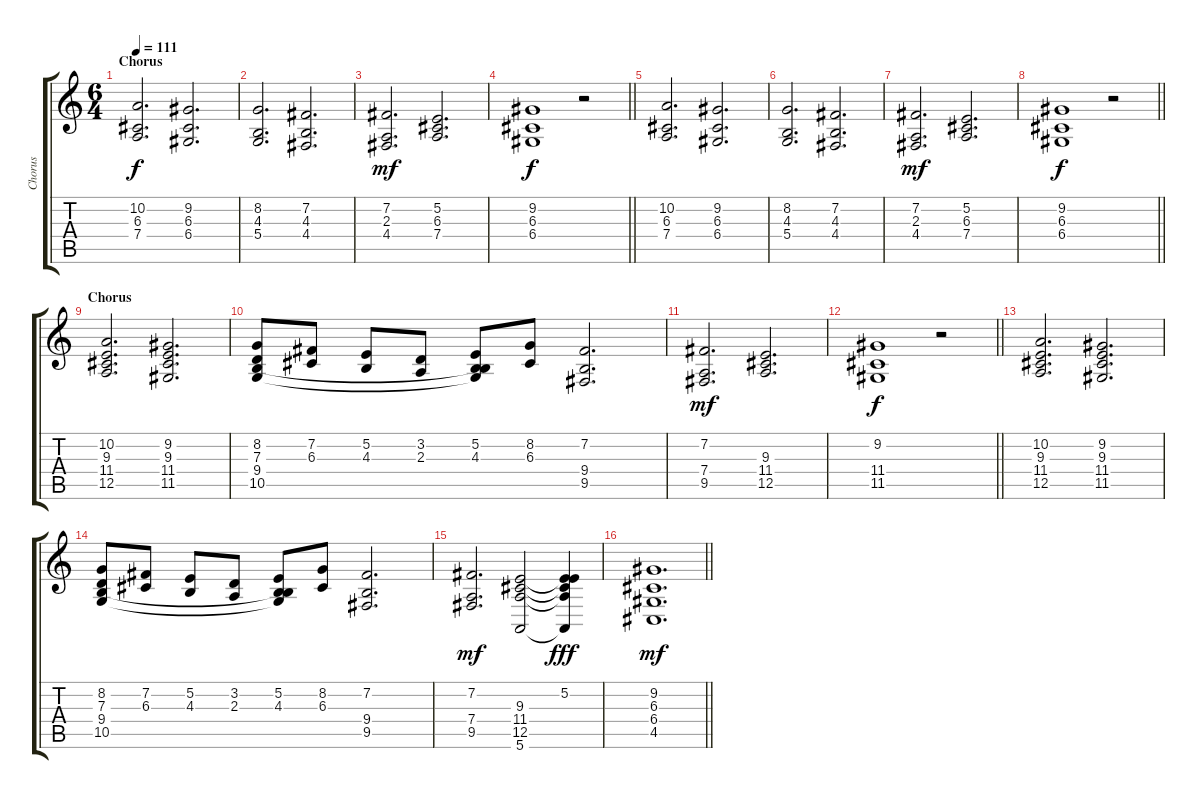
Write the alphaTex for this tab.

\track ("Chorus" "Chorus") {instrument synthvoice}
\staff {score tabs}
\tuning (E4 B3 G3 D3 A2 E2) {hide}
\ts (6 4)
\section ("" "Chorus")
\tempo 111
\clef g2
\ks c
(10.2 6.3 7.4).2{d dy f} (9.2 6.3 6.4).2{d} |
(8.2 4.3 5.4).2{d} (7.2 4.3 4.4).2{d} |
(7.2 2.3 4.4).2{d dy mf} (5.2 6.3 7.4).2{d} |
\barLineRight lightlight
(9.2 6.3 6.4).1{dy f} r.2 |
(10.2 6.3 7.4).2{d} (9.2 6.3 6.4).2{d} |
(8.2 4.3 5.4).2{d} (7.2 4.3 4.4).2{d} |
(7.2 2.3 4.4).2{d dy mf} (5.2 6.3 7.4).2{d} |
\barLineRight lightlight
(9.2 6.3 6.4).1{dy f} r.2 |
\section ("" "Chorus")
(10.2 9.3 11.4 12.5).2{d} (9.2 9.3 11.4 11.5).2{d} |
(8.2 7.3 9.4 10.5).8 (7.2 6.3).8 (5.2 4.3).8 (3.2 2.3).8 (5.2 4.3 9.4{t} 10.5{t}).8 (8.2 6.3).8 (7.2 9.4 9.5).2{d} |
(7.2 7.4 9.5).2{d dy mf} (9.3 11.4 12.5).2{d} |
\barLineRight lightlight
(9.2 11.4 11.5).1{dy f} r.2 |
(10.2 9.3 11.4 12.5).2{d} (9.2 9.3 11.4 11.5).2{d} |
(8.2 7.3 9.4 10.5).8 (7.2 6.3).8 (5.2 4.3).8 (3.2 2.3).8 (5.2 4.3 9.4{t} 10.5{t}).8 (8.2 6.3).8 (7.2 9.4 9.5).2{d} |
(7.2 7.4 9.5).2{d dy mf} (9.3 11.4 12.5 5.6).2 (5.2 9.3{t} 11.4{t} 12.5{t} 5.6{t}).4{dy fff} |
\barLineRight lightlight
(9.2 6.3 6.4 4.5).1{d dy mf}
